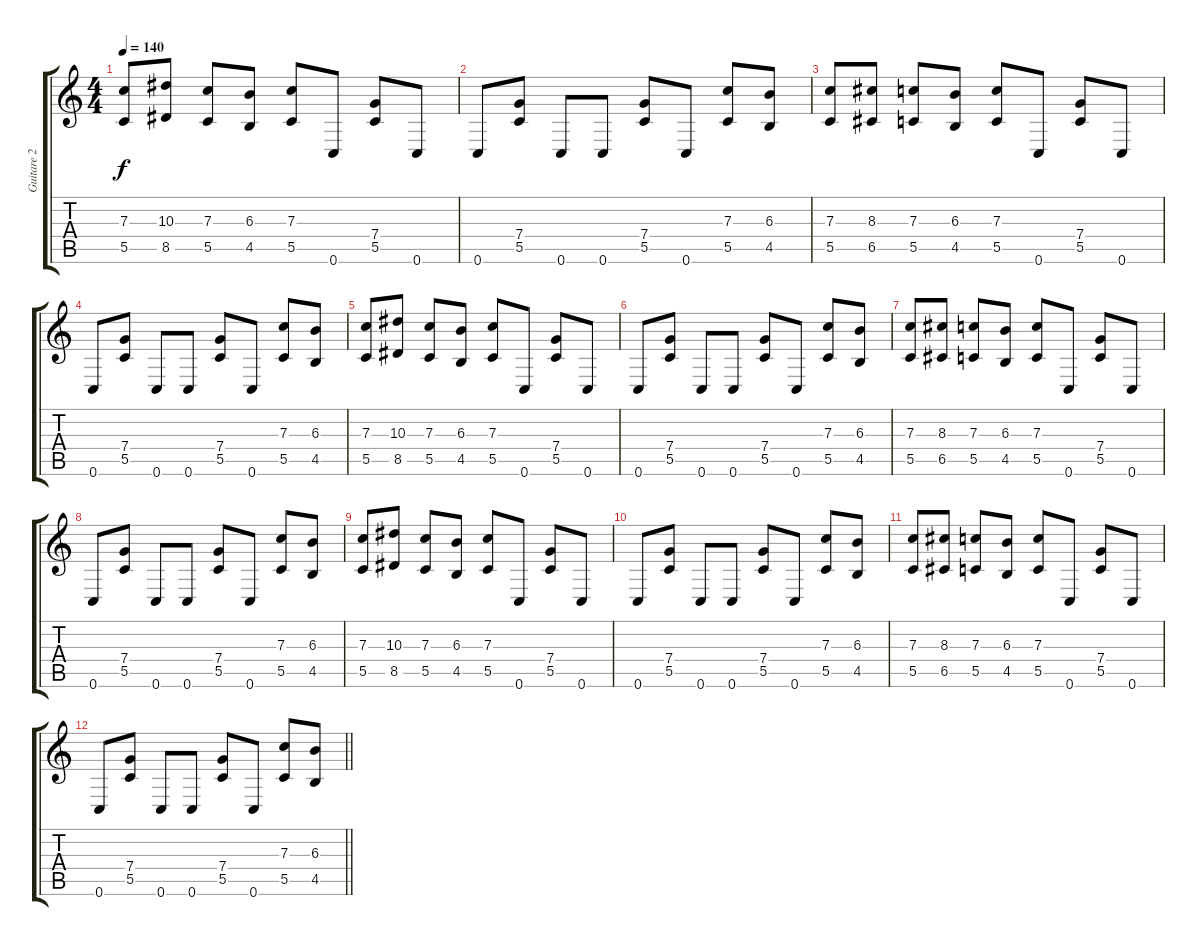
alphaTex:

\track ("Guitare 2" "Guitare 2") {instrument distortionguitar}
\staff {score tabs}
\tuning (D4 A3 F3 C3 G2 C2) {hide}
\ts (4 4)
\tempo 140
\clef g2
\ks c
(7.3 5.5).8{dy f} (10.3 8.5).8 (7.3 5.5).8 (6.3 4.5).8 (7.3 5.5).8 0.6.8 (7.4 5.5).8 0.6.8 |
0.6.8 (7.4 5.5).8 0.6.8 0.6.8 (7.4 5.5).8 0.6.8 (7.3 5.5).8 (6.3 4.5).8 |
(7.3 5.5).8 (8.3 6.5).8 (7.3 5.5).8 (6.3 4.5).8 (7.3 5.5).8 0.6.8 (7.4 5.5).8 0.6.8 |
0.6.8 (7.4 5.5).8 0.6.8 0.6.8 (7.4 5.5).8 0.6.8 (7.3 5.5).8 (6.3 4.5).8 |
(7.3 5.5).8 (10.3 8.5).8 (7.3 5.5).8 (6.3 4.5).8 (7.3 5.5).8 0.6.8 (7.4 5.5).8 0.6.8 |
0.6.8 (7.4 5.5).8 0.6.8 0.6.8 (7.4 5.5).8 0.6.8 (7.3 5.5).8 (6.3 4.5).8 |
(7.3 5.5).8 (8.3 6.5).8 (7.3 5.5).8 (6.3 4.5).8 (7.3 5.5).8 0.6.8 (7.4 5.5).8 0.6.8 |
0.6.8 (7.4 5.5).8 0.6.8 0.6.8 (7.4 5.5).8 0.6.8 (7.3 5.5).8 (6.3 4.5).8 |
(7.3 5.5).8 (10.3 8.5).8 (7.3 5.5).8 (6.3 4.5).8 (7.3 5.5).8 0.6.8 (7.4 5.5).8 0.6.8 |
0.6.8 (7.4 5.5).8 0.6.8 0.6.8 (7.4 5.5).8 0.6.8 (7.3 5.5).8 (6.3 4.5).8 |
(7.3 5.5).8 (8.3 6.5).8 (7.3 5.5).8 (6.3 4.5).8 (7.3 5.5).8 0.6.8 (7.4 5.5).8 0.6.8 |
\barLineRight lightlight
0.6.8 (7.4 5.5).8 0.6.8 0.6.8 (7.4 5.5).8 0.6.8 (7.3 5.5).8 (6.3 4.5).8
